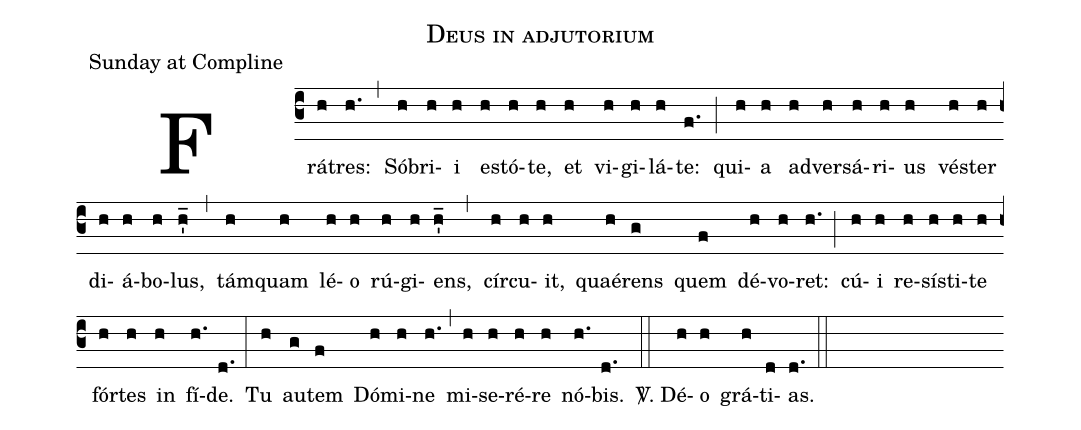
name:Deus in adjutorium;
office-part:Sunday at Compline;
%%
(c3) Frá(h)tres:(h.) (,)
  Sób(h)ri(h)i(h) es(h)tó(h)te,(h) et(h) vi(h)gi(h)lá(h)te:(f.) (;)
  qui(h)a(h) ad(h)ver(h)sá(h)ri(h)us(h) vés(h)ter(h) di(h)á(h)bo(h)lus,(h'_) (,)
  tám(h)quam(h) lé(h)o(h) rú(h)gi(h)ens,(h'_) (,)
  cír(h)cu(h)it,(h) quaé(h)rens(g) quem(f) dé(h)vo(h)ret:(h.) (;)
  cú(h)i(h) re(h)sí(h)sti(h)te(h) fór(h)tes(h) in(h) fí(h.)de.(d.) (:)
Tu(h) au(g)tem(f) Dó(h)mi(h)ne(h.) (,)
  mi(h)se(h)ré(h)re(h) nó(h.)bis.(d.) (::)
<sp>V/</sp>. Dé(h)o(h) grá(h)ti(d)as.(d.) (::)
